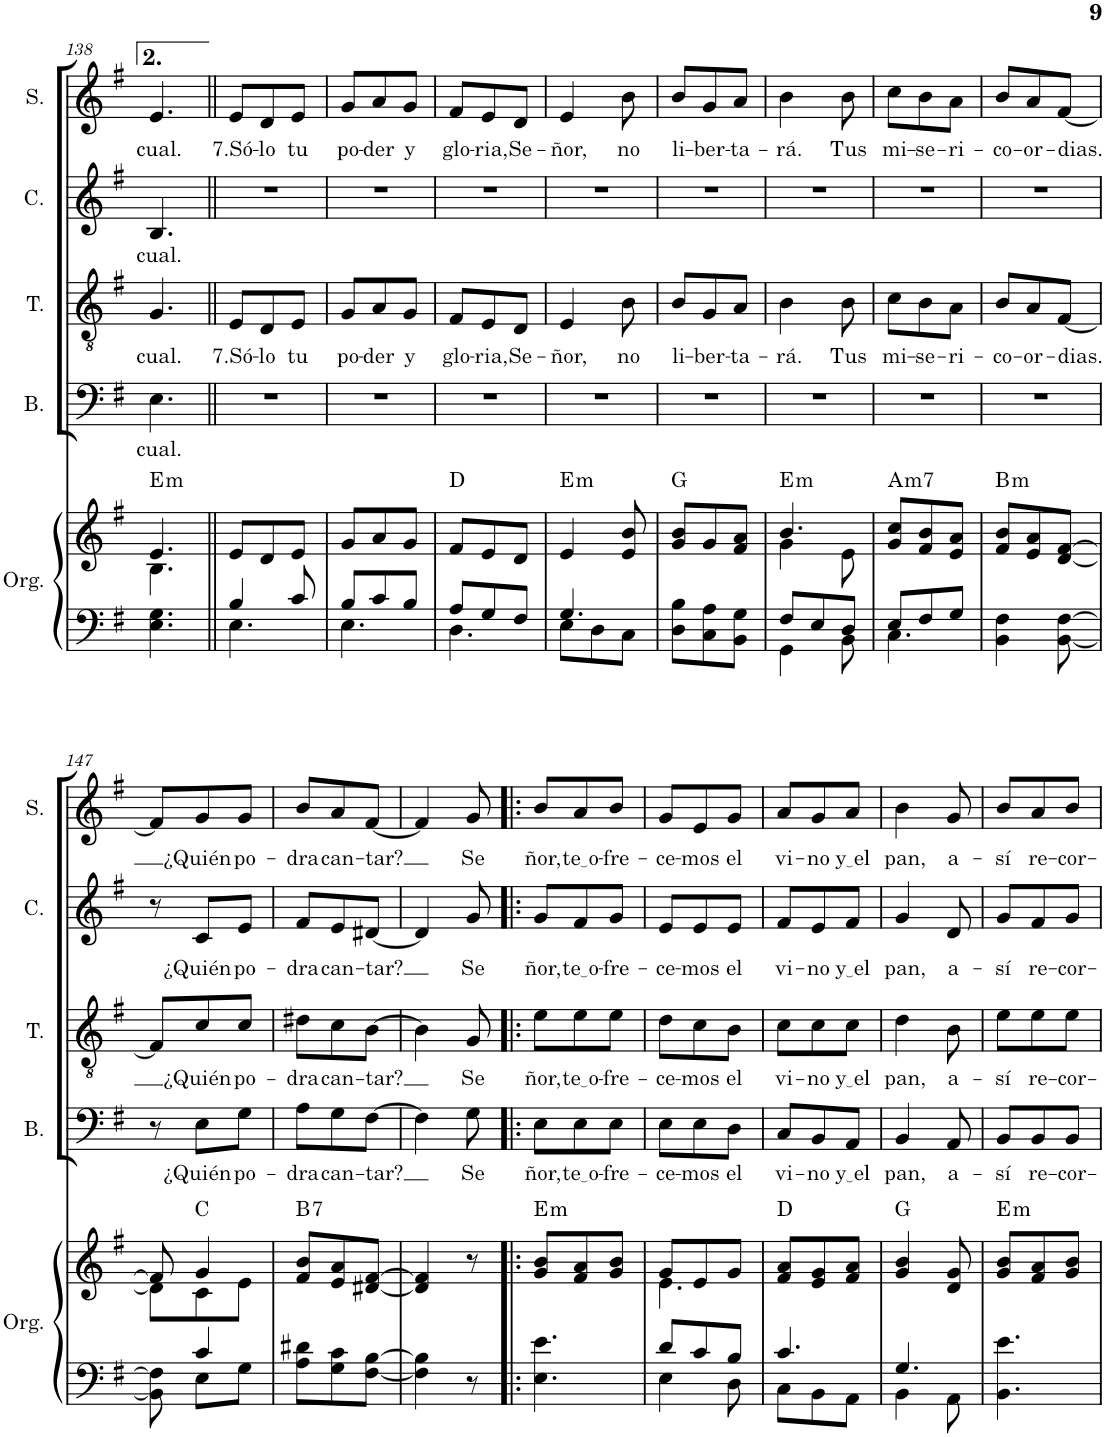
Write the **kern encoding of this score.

**kern	**kern	**harte	**kern	**text	**kern	**text	**kern	**text	**kern	**text
*part5	*part5	*part5	*part4	*part4	*part3	*part3	*part2	*part2	*part1	*part1
*staff6	*staff5	*	*staff4	*staff4	*staff3	*staff3	*staff2	*staff2	*staff1	*staff1
*I"Órgano	*	*	*I"Bajo	*	*I"Tenor	*	*I"Contralto	*	*I"Soprano	*
*	*	*	*I'B.	*	*I'T.	*	*I'C.	*	*I'S.	*
!!LO:PB:g=z
*clefF4	*clefG2	*	*clefF4	*	*clefGv2	*	*clefG2	*	*clefG2	*
*k[f#]	*k[f#]	*	*k[f#]	*	*k[f#]	*	*k[f#]	*	*k[f#]	*
*M3/8	*M3/8	*	*M3/8	*	*M3/8	*	*M3/8	*	*M3/8	*
=138	=138	=138	=138	=138	=138	=138	=138	=138	=138	=138
*	*^	*	*	*	*	*	*	*	*	*
!	!	!	!LO:H:kt=m	!	!LO:LY:b	!	!LO:LY:b	!	!LO:LY:b	!	!LO:LY:b
4.E\ 4.G\	4.e/	4.B\	E:min	4.E\	-cual.	4.G/	-cual.	4.B/	-cual.	4.e/	-cual.
=139||	=139||	=139||	=139||	=139||	=139||	=139||	=139||	=139||	=139||	=139||	=139||
*^	*	*	*	*	*	*	*	*	*	*	*
!	!	!	!	!	!	!	!	!LO:LY:b	!	!	!	!LO:LY:b
*	*	*v	*v	*	*	*	*	*	*	*	*	*
4B/	4.E\	8e/L	.	4.r	.	8E/L	7.Só-	4.r	.	8e/L	7.Só-
!	!	!	!	!	!	!	!LO:LY:b	!	!	!	!LO:LY:b
.	.	8d/	.	.	.	8D/	-lo	.	.	8d/	-lo
!	!	!	!	!	!	!	!LO:LY:b	!	!	!	!LO:LY:b
8c/	.	8e/J	.	.	.	8E/J	tu	.	.	8e/J	tu
=140	=140	=140	=140	=140	=140	=140	=140	=140	=140	=140	=140
!	!	!	!	!	!	!	!LO:LY:b	!	!	!	!LO:LY:b
8B/L	4.E\	8g/L	.	4.r	.	8G/L	po-	4.r	.	8g/L	po-
!	!	!	!	!	!	!	!LO:LY:b	!	!	!	!LO:LY:b
8c/	.	8a/	.	.	.	8A/	-der	.	.	8a/	-der
!	!	!	!	!	!	!	!LO:LY:b	!	!	!	!LO:LY:b
8B/J	.	8g/J	.	.	.	8G/J	y	.	.	8g/J	y
=141	=141	=141	=141	=141	=141	=141	=141	=141	=141	=141	=141
!	!	!	!	!	!	!	!LO:LY:b	!	!	!	!LO:LY:b
8A/L	4.D\	8f#/L	D:maj	4.r	.	8F#/L	glo-	4.r	.	8f#/L	glo-
!	!	!	!	!	!	!	!LO:LY:b	!	!	!	!LO:LY:b
8G/	.	8e/	.	.	.	8E/	-ria,	.	.	8e/	-ria,
!	!	!	!	!	!	!	!LO:LY:b	!	!	!	!LO:LY:b
8F#/J	.	8d/J	.	.	.	8D/J	Se-	.	.	8d/J	Se-
=142	=142	=142	=142	=142	=142	=142	=142	=142	=142	=142	=142
!	!	!	!LO:H:kt=m	!	!	!	!LO:LY:b	!	!	!	!LO:LY:b
4.G/	8E\L	4e/	E:min	4.r	.	4E/	-ñor,	4.r	.	4e/	-ñor,
.	8D\	.	.	.	.	.	.	.	.	.	.
!	!	!	!	!	!	!	!LO:LY:b	!	!	!	!LO:LY:b
.	8C\J	8e/ 8b/	.	.	.	8B\	no	.	.	8b\	no
=143	=143	=143	=143	=143	=143	=143	=143	=143	=143	=143	=143
!	!	!	!	!	!	!	!LO:LY:b	!	!	!	!LO:LY:b
*v	*v	*	*	*	*	*	*	*	*	*	*
8D\ 8B\L	8g/ 8b/L	G:maj	4.r	.	8B/L	li-	4.r	.	8b/L	li-
!	!	!	!	!	!	!LO:LY:b	!	!	!	!LO:LY:b
8C\ 8A\	8g/	.	.	.	8G/	-ber-	.	.	8g/	-ber-
!	!	!	!	!	!	!LO:LY:b	!	!	!	!LO:LY:b
8BB\ 8G\J	8f#/ 8a/J	.	.	.	8A/J	-ta-	.	.	8a/J	-ta-
=144	=144	=144	=144	=144	=144	=144	=144	=144	=144	=144
*^	*^	*	*	*	*	*	*	*	*	*
!	!	!	!	!LO:H:kt=m	!	!	!	!LO:LY:b	!	!	!	!LO:LY:b
8F#/L	4GG\	4.b/	4g\	E:min	4.r	.	4B\	-rá.	4.r	.	4b\	-rá.
8E/	.	.	.	.	.	.	.	.	.	.	.	.
!	!	!	!	!	!	!	!	!LO:LY:b	!	!	!	!LO:LY:b
8D/J	8BB\	.	8e\	.	.	.	8B\	Tus	.	.	8b\	Tus
=145	=145	=145	=145	=145	=145	=145	=145	=145	=145	=145	=145	=145
!	!	!	!	!LO:H:kt=m7	!	!	!	!LO:LY:b	!	!	!	!LO:LY:b
*	*	*v	*v	*	*	*	*	*	*	*	*	*
8E/L	4.C\	8g/ 8cc/L	A:min7	4.r	.	8c\L	mi-	4.r	.	8cc\L	mi-
!	!	!	!	!	!	!	!LO:LY:b	!	!	!	!LO:LY:b
8F#/	.	8f#/ 8b/	.	.	.	8B\	-se-	.	.	8b\	-se-
!	!	!	!	!	!	!	!LO:LY:b	!	!	!	!LO:LY:b
8G/J	.	8e/ 8a/J	.	.	.	8A\J	-ri-	.	.	8a\J	-ri-
*v	*v	*	*	*	*	*	*	*	*	*	*
=146	=146	=146	=146	=146	=146	=146	=146	=146	=146	=146
!	!	!LO:H:kt=m	!	!	!	!LO:LY:b	!	!	!	!LO:LY:b
4BB\ 4F#\	8f#/ 8b/L	B:min	4.r	.	8B/L	-co-	4.r	.	8b/L	-co-
!	!	!	!	!	!	!LO:LY:b	!	!	!	!LO:LY:b
.	8e/ 8a/	.	.	.	8A/	-or-	.	.	8a/	-or-
!	!	!	!	!	!	!LO:LY:b	!	!	!	!LO:LY:b
[8BB\ [8F#\	[8d/ [8f#/J	.	.	.	[8F#/J	-dias.	.	.	[8f#/J	-dias.
!!LO:LB:g=z
=147	=147	=147	=147	=147	=147	=147	=147	=147	=147	=147
*^	*^	*	*	*	*	*	*	*	*	*
8BB\] 8F#\]	8ryy	8f#/]	8d\L]	.	8r	.	8F#/L]	.	8r	.	8f#/L]	.
!	!	!	!	!	!	!LO:LY:b	!	!LO:LY:b	!	!LO:LY:b	!	!LO:LY:b
4c/	8E\L	4g/	8c\	C:maj	8E\L	¿Quién	8c/	¿Quién	8c/L	¿Quién	8g/	¿Quién
!	!	!	!	!	!	!LO:LY:b	!	!LO:LY:b	!	!LO:LY:b	!	!LO:LY:b
.	8G\J	.	8e\J	.	8G\J	po-	8c/J	po-	8e/J	po-	8g/J	po-
=148	=148	=148	=148	=148	=148	=148	=148	=148	=148	=148	=148	=148
!	!	!	!	!LO:H:kt=7	!	!LO:LY:b	!	!LO:LY:b	!	!LO:LY:b	!	!LO:LY:b
*v	*v	*	*	*	*	*	*	*	*	*	*	*
*	*v	*v	*	*	*	*	*	*	*	*	*
8A\ 8d#X\L	8f#/ 8b/L	B:7	8A\L	-dra	8d#X\L	-dra	8f#/L	-dra	8b/L	-dra
!	!	!	!	!LO:LY:b	!	!LO:LY:b	!	!LO:LY:b	!	!LO:LY:b
8G\ 8c\	8e/ 8a/	.	8G\	can-	8c\	can-	8e/	can-	8a/	can-
!	!	!	!	!LO:LY:b	!	!LO:LY:b	!	!LO:LY:b	!	!LO:LY:b
[8F#\ [8B\J	[8d#X/ [8f#/J	.	[8F#\J	-tar?	[8B\J	-tar?	[8d#X/J	-tar?	[8f#/J	-tar?
=149	=149	=149	=149	=149	=149	=149	=149	=149	=149	=149
4F#\] 4B\]	4d#/] 4f#/]	.	4F#\]	.	4B\]	.	4d#/]	.	4f#/]	.
!	!	!	!	!LO:LY:b	!	!LO:LY:b	!	!LO:LY:b	!	!LO:LY:b
8r	8r	.	8G\	Se	8G/	Se	8g/	Se	8g/	Se
=150!|:	=150!|:	=150!|:	=150!|:	=150!|:	=150!|:	=150!|:	=150!|:	=150!|:	=150!|:	=150!|:
!	!	!LO:H:kt=m	!	!LO:LY:b	!	!LO:LY:b	!	!LO:LY:b	!	!LO:LY:b
4.E\ 4.e\	8g/ 8b/L	E:min	8E\L	-ñor,	8e\L	-ñor,	8g/L	-ñor,	8b/L	-ñor,
!	!	!	!	!LO:LY:b	!	!LO:LY:b	!	!LO:LY:b	!	!LO:LY:b
.	8f#/ 8a/	.	8E\	te o	8e\	te o	8f#/	te o	8a/	te o
!	!	!	!	!LO:LY:b	!	!LO:LY:b	!	!LO:LY:b	!	!LO:LY:b
.	8g/ 8b/J	.	8E\J	-fre-	8e\J	-fre-	8g/J	-fre-	8b/J	-fre-
=151	=151	=151	=151	=151	=151	=151	=151	=151	=151	=151
*^	*^	*	*	*	*	*	*	*	*	*
!	!	!	!	!	!	!LO:LY:b	!	!LO:LY:b	!	!LO:LY:b	!	!LO:LY:b
8d/L	4E\	8g/L	4.e\	.	8E\L	-ce-	8d\L	-ce-	8e/L	-ce-	8g/L	-ce-
!	!	!	!	!	!	!LO:LY:b	!	!LO:LY:b	!	!LO:LY:b	!	!LO:LY:b
8c/	.	8e/	.	.	8E\	-mos	8c\	-mos	8e/	-mos	8e/	-mos
!	!	!	!	!	!	!LO:LY:b	!	!LO:LY:b	!	!LO:LY:b	!	!LO:LY:b
8B/J	8D\	8g/J	.	.	8D\J	el	8B\J	el	8e/J	el	8g/J	el
*	*	*v	*v	*	*	*	*	*	*	*	*	*
=152	=152	=152	=152	=152	=152	=152	=152	=152	=152	=152	=152
!	!	!	!	!	!LO:LY:b	!	!LO:LY:b	!	!LO:LY:b	!	!LO:LY:b
4.c/	8C\L	8f#/ 8a/L	D:maj	8C/L	vi-	8c\L	vi-	8f#/L	vi-	8a/L	vi-
!	!	!	!	!	!LO:LY:b	!	!LO:LY:b	!	!LO:LY:b	!	!LO:LY:b
.	8BB\	8e/ 8g/	.	8BB/	-no	8c\	-no	8e/	-no	8g/	-no
!	!	!	!	!	!LO:LY:b	!	!LO:LY:b	!	!LO:LY:b	!	!LO:LY:b
.	8AA\J	8f#/ 8a/J	.	8AA/J	y el	8c\J	y el	8f#/J	y el	8a/J	y el
=153	=153	=153	=153	=153	=153	=153	=153	=153	=153	=153	=153
!	!	!	!	!	!LO:LY:b	!	!LO:LY:b	!	!LO:LY:b	!	!LO:LY:b
4.G/	4BB\	4g/ 4b/	G:maj	4BB/	pan,	4d\	pan,	4g/	pan,	4b\	pan,
!	!	!	!	!	!LO:LY:b	!	!LO:LY:b	!	!LO:LY:b	!	!LO:LY:b
.	8AA\	8d/ 8g/	.	8AA/	a-	8B\	a-	8d/	a-	8g/	a-
=154	=154	=154	=154	=154	=154	=154	=154	=154	=154	=154	=154
!	!	!	!LO:H:kt=m	!	!LO:LY:b	!	!LO:LY:b	!	!LO:LY:b	!	!LO:LY:b
*v	*v	*	*	*	*	*	*	*	*	*	*
4.BB\ 4.e\	8g/ 8b/L	E:min	8BB/L	-sí	8e\L	-sí	8g/L	-sí	8b/L	-sí
!	!	!	!	!LO:LY:b	!	!LO:LY:b	!	!LO:LY:b	!	!LO:LY:b
.	8f#/ 8a/	.	8BB/	re-	8e\	re-	8f#/	re-	8a/	re-
!	!	!	!	!LO:LY:b	!	!LO:LY:b	!	!LO:LY:b	!	!LO:LY:b
.	8g/ 8b/J	.	8BB/J	-cor-	8e\J	-cor-	8g/J	-cor-	8b/J	-cor-
=	=	=	=	=	=	=	=	=	=	=
*-	*-	*-	*-	*-	*-	*-	*-	*-	*-	*-
